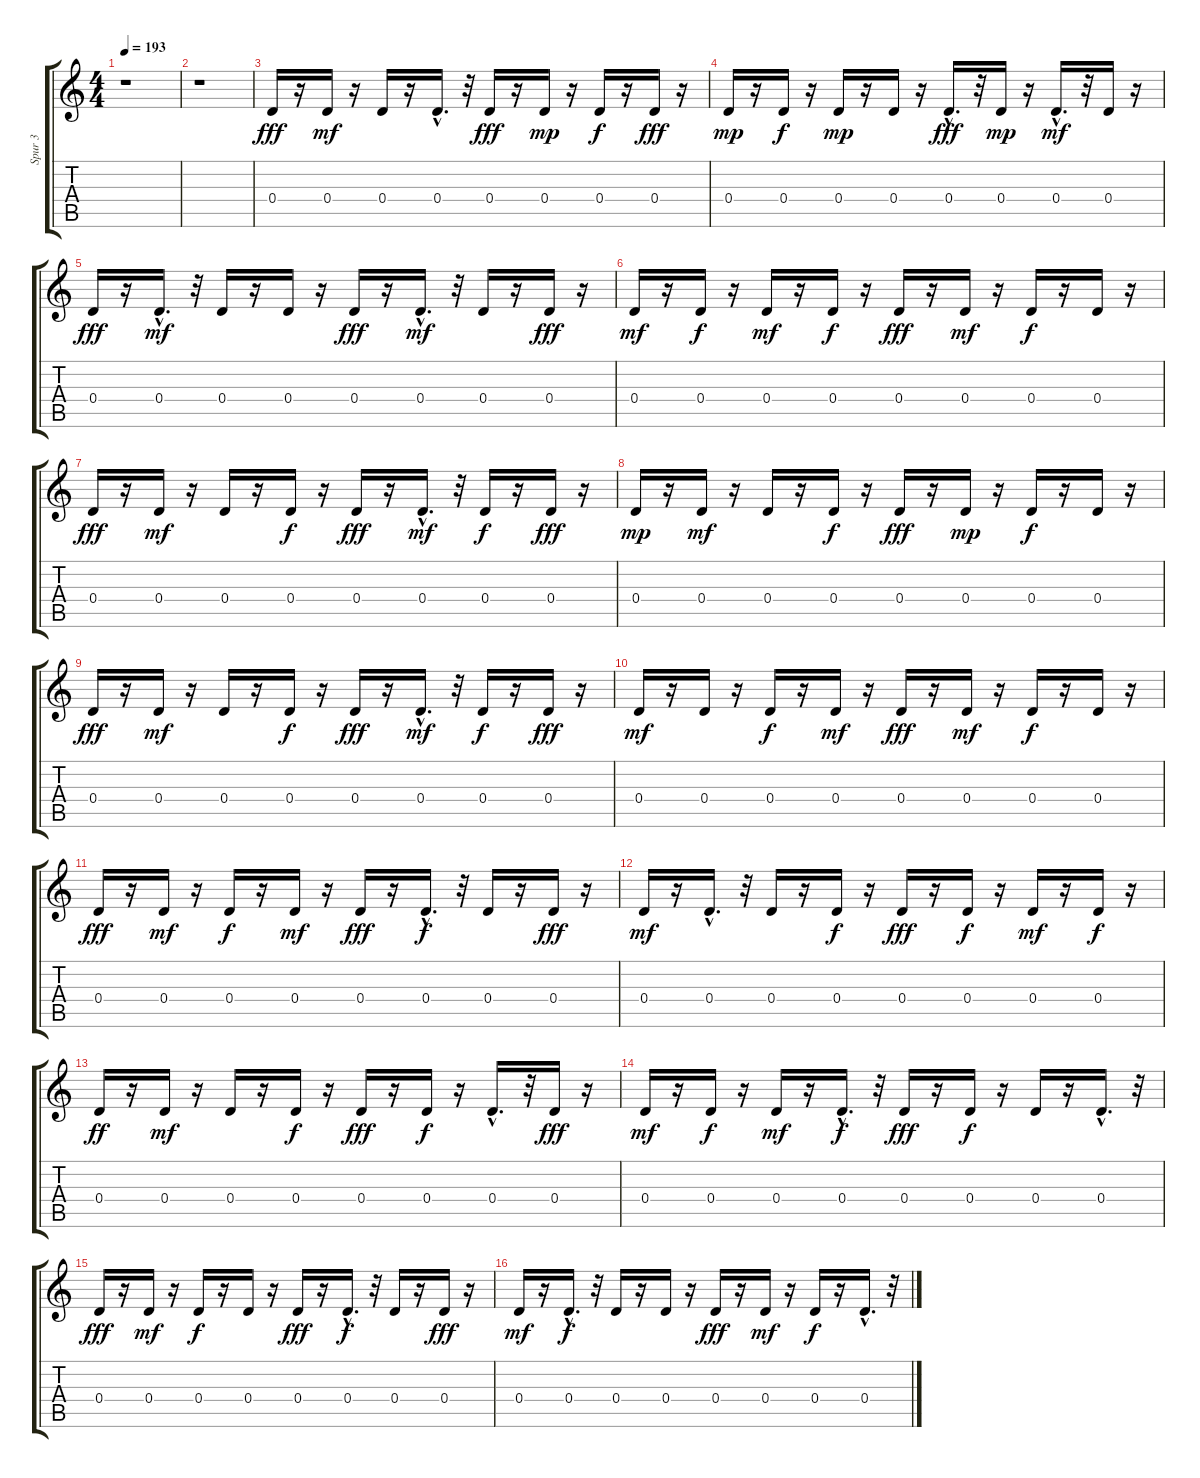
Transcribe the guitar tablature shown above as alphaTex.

\track ("Spur 3" "Spur 3") {instrument electricguitarmuted}
\staff {score tabs}
\tuning (E4 B3 G3 D3 A2 E2) {hide}
\ts (4 4)
\tempo 193
\clef g2
\ks c
r.1{dy fff instrument electricguitarmuted} |
r.1 |
0.4.16 r.16 0.4.16{dy mf} r.16 0.4.16 r.16 0.4{hac}.16{d} r.32 0.4.16{dy fff} r.16 0.4.16{dy mp} r.16 0.4.16{dy f} r.16 0.4.16{dy fff} r.16 |
0.4.16{dy mp} r.16 0.4.16{dy f} r.16 0.4.16{dy mp} r.16 0.4.16 r.16 0.4{hac}.16{d dy fff} r.32 0.4.16{dy mp} r.16 0.4{hac}.16{d dy mf} r.32 0.4.16 r.16 |
0.4.16{dy fff} r.16 0.4{hac}.16{d dy mf} r.32 0.4.16 r.16 0.4.16 r.16 0.4.16{dy fff} r.16 0.4{hac}.16{d dy mf} r.32 0.4.16 r.16 0.4.16{dy fff} r.16 |
0.4.16{dy mf} r.16 0.4.16{dy f} r.16 0.4.16{dy mf} r.16 0.4.16{dy f} r.16 0.4.16{dy fff} r.16 0.4.16{dy mf} r.16 0.4.16{dy f} r.16 0.4.16 r.16 |
0.4.16{dy fff} r.16 0.4.16{dy mf} r.16 0.4.16 r.16 0.4.16{dy f} r.16 0.4.16{dy fff} r.16 0.4{hac}.16{d dy mf} r.32 0.4.16{dy f} r.16 0.4.16{dy fff} r.16 |
0.4.16{dy mp} r.16 0.4.16{dy mf} r.16 0.4.16 r.16 0.4.16{dy f} r.16 0.4.16{dy fff} r.16 0.4.16{dy mp} r.16 0.4.16{dy f} r.16 0.4.16 r.16 |
0.4.16{dy fff} r.16 0.4.16{dy mf} r.16 0.4.16 r.16 0.4.16{dy f} r.16 0.4.16{dy fff} r.16 0.4{hac}.16{d dy mf} r.32 0.4.16{dy f} r.16 0.4.16{dy fff} r.16 |
0.4.16{dy mf} r.16 0.4.16 r.16 0.4.16{dy f} r.16 0.4.16{dy mf} r.16 0.4.16{dy fff} r.16 0.4.16{dy mf} r.16 0.4.16{dy f} r.16 0.4.16 r.16 |
0.4.16{dy fff} r.16 0.4.16{dy mf} r.16 0.4.16{dy f} r.16 0.4.16{dy mf} r.16 0.4.16{dy fff} r.16 0.4{hac}.16{d dy f} r.32 0.4.16 r.16 0.4.16{dy fff} r.16 |
0.4.16{dy mf} r.16 0.4{hac}.16{d} r.32 0.4.16 r.16 0.4.16{dy f} r.16 0.4.16{dy fff} r.16 0.4.16{dy f} r.16 0.4.16{dy mf} r.16 0.4.16{dy f} r.16 |
0.4.16{dy ff} r.16 0.4.16{dy mf} r.16 0.4.16 r.16 0.4.16{dy f} r.16 0.4.16{dy fff} r.16 0.4.16{dy f} r.16 0.4{hac}.16{d} r.32 0.4.16{dy fff} r.16 |
0.4.16{dy mf} r.16 0.4.16{dy f} r.16 0.4.16{dy mf} r.16 0.4{hac}.16{d dy f} r.32 0.4.16{dy fff} r.16 0.4.16{dy f} r.16 0.4.16 r.16 0.4{hac}.16{d} r.32 |
0.4.16{dy fff} r.16 0.4.16{dy mf} r.16 0.4.16{dy f} r.16 0.4.16 r.16 0.4.16{dy fff} r.16 0.4{hac}.16{d dy f} r.32 0.4.16 r.16 0.4.16{dy fff} r.16 |
0.4.16{dy mf} r.16 0.4{hac}.16{d dy f} r.32 0.4.16 r.16 0.4.16 r.16 0.4.16{dy fff} r.16 0.4.16{dy mf} r.16 0.4.16{dy f} r.16 0.4{hac}.16{d} r.32
